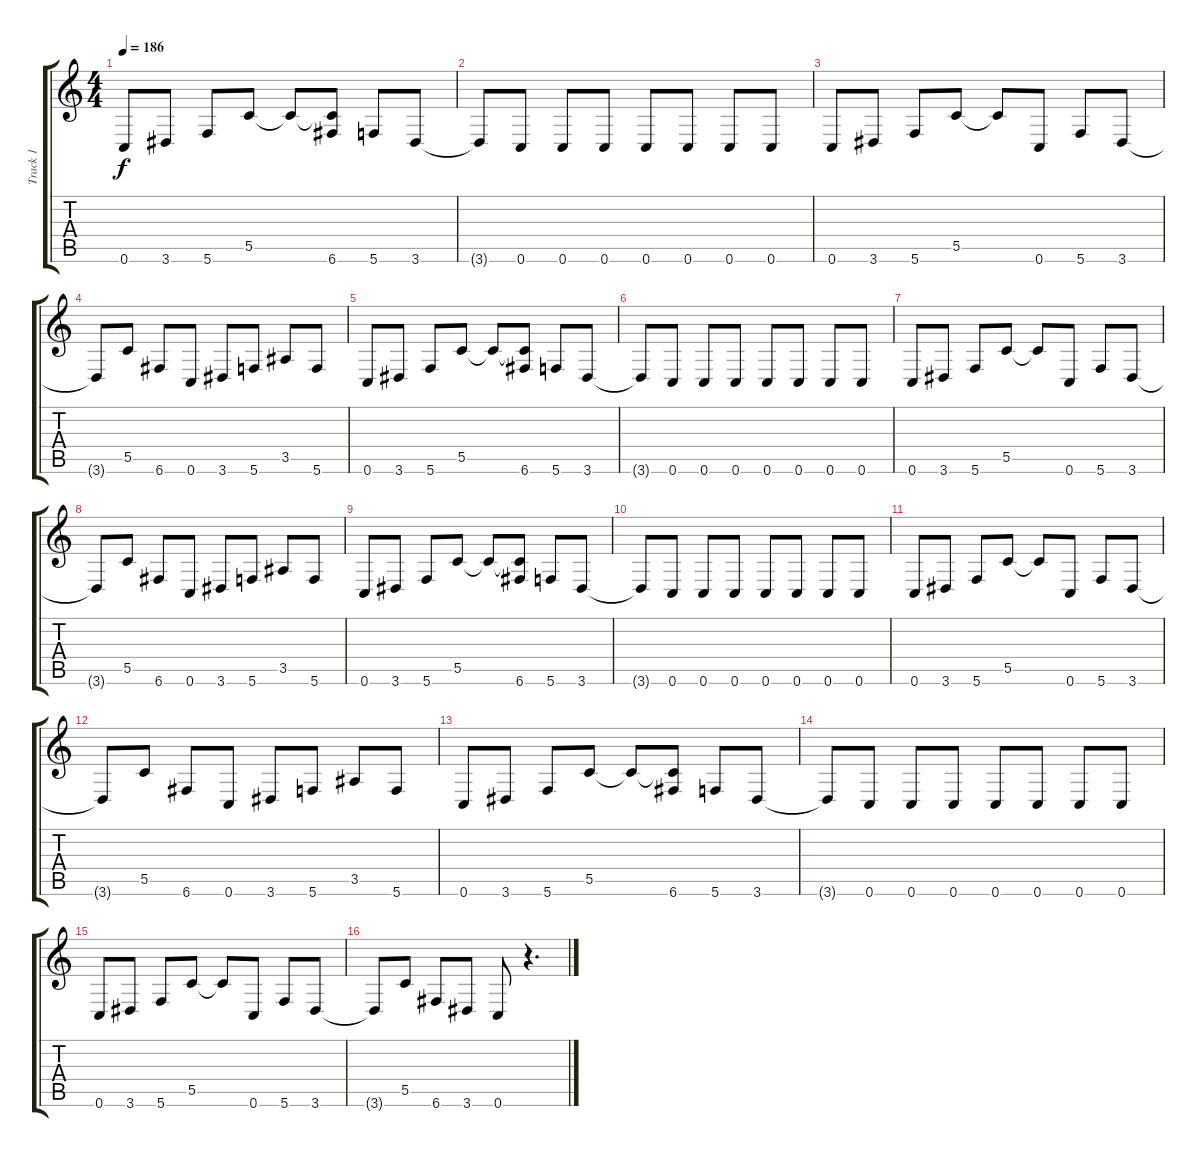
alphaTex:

\track ("Track 1" "Track 1") {instrument distortionguitar}
\staff {score tabs}
\tuning (D4 A3 F3 C3 G2 C2) {hide}
\ts (4 4)
\tempo 186
\clef g2
\ks c
0.6.8{dy f} 3.6.8 5.6.8 5.5.8 5.5{t}.8 (5.5{t} 6.6).8 5.6.8 3.6.8 |
3.6{t}.8 0.6.8 0.6.8 0.6.8 0.6.8 0.6.8 0.6.8 0.6.8 |
0.6.8 3.6.8 5.6.8 5.5.8 5.5{t}.8 0.6.8 5.6.8 3.6.8 |
3.6{t}.8 5.5.8 6.6.8 0.6.8 3.6.8 5.6.8 3.5.8 5.6.8 |
0.6.8 3.6.8 5.6.8 5.5.8 5.5{t}.8 (5.5{t} 6.6).8 5.6.8 3.6.8 |
3.6{t}.8 0.6.8 0.6.8 0.6.8 0.6.8 0.6.8 0.6.8 0.6.8 |
0.6.8 3.6.8 5.6.8 5.5.8 5.5{t}.8 0.6.8 5.6.8 3.6.8 |
3.6{t}.8 5.5.8 6.6.8 0.6.8 3.6.8 5.6.8 3.5.8 5.6.8 |
0.6.8 3.6.8 5.6.8 5.5.8 5.5{t}.8 (5.5{t} 6.6).8 5.6.8 3.6.8 |
3.6{t}.8 0.6.8 0.6.8 0.6.8 0.6.8 0.6.8 0.6.8 0.6.8 |
0.6.8 3.6.8 5.6.8 5.5.8 5.5{t}.8 0.6.8 5.6.8 3.6.8 |
3.6{t}.8 5.5.8 6.6.8 0.6.8 3.6.8 5.6.8 3.5.8 5.6.8 |
0.6.8 3.6.8 5.6.8 5.5.8 5.5{t}.8 (5.5{t} 6.6).8 5.6.8 3.6.8 |
3.6{t}.8 0.6.8 0.6.8 0.6.8 0.6.8 0.6.8 0.6.8 0.6.8 |
0.6.8 3.6.8 5.6.8 5.5.8 5.5{t}.8 0.6.8 5.6.8 3.6.8 |
3.6{t}.8 5.5.8 6.6.8 3.6.8 0.6.8 r.4{d}
